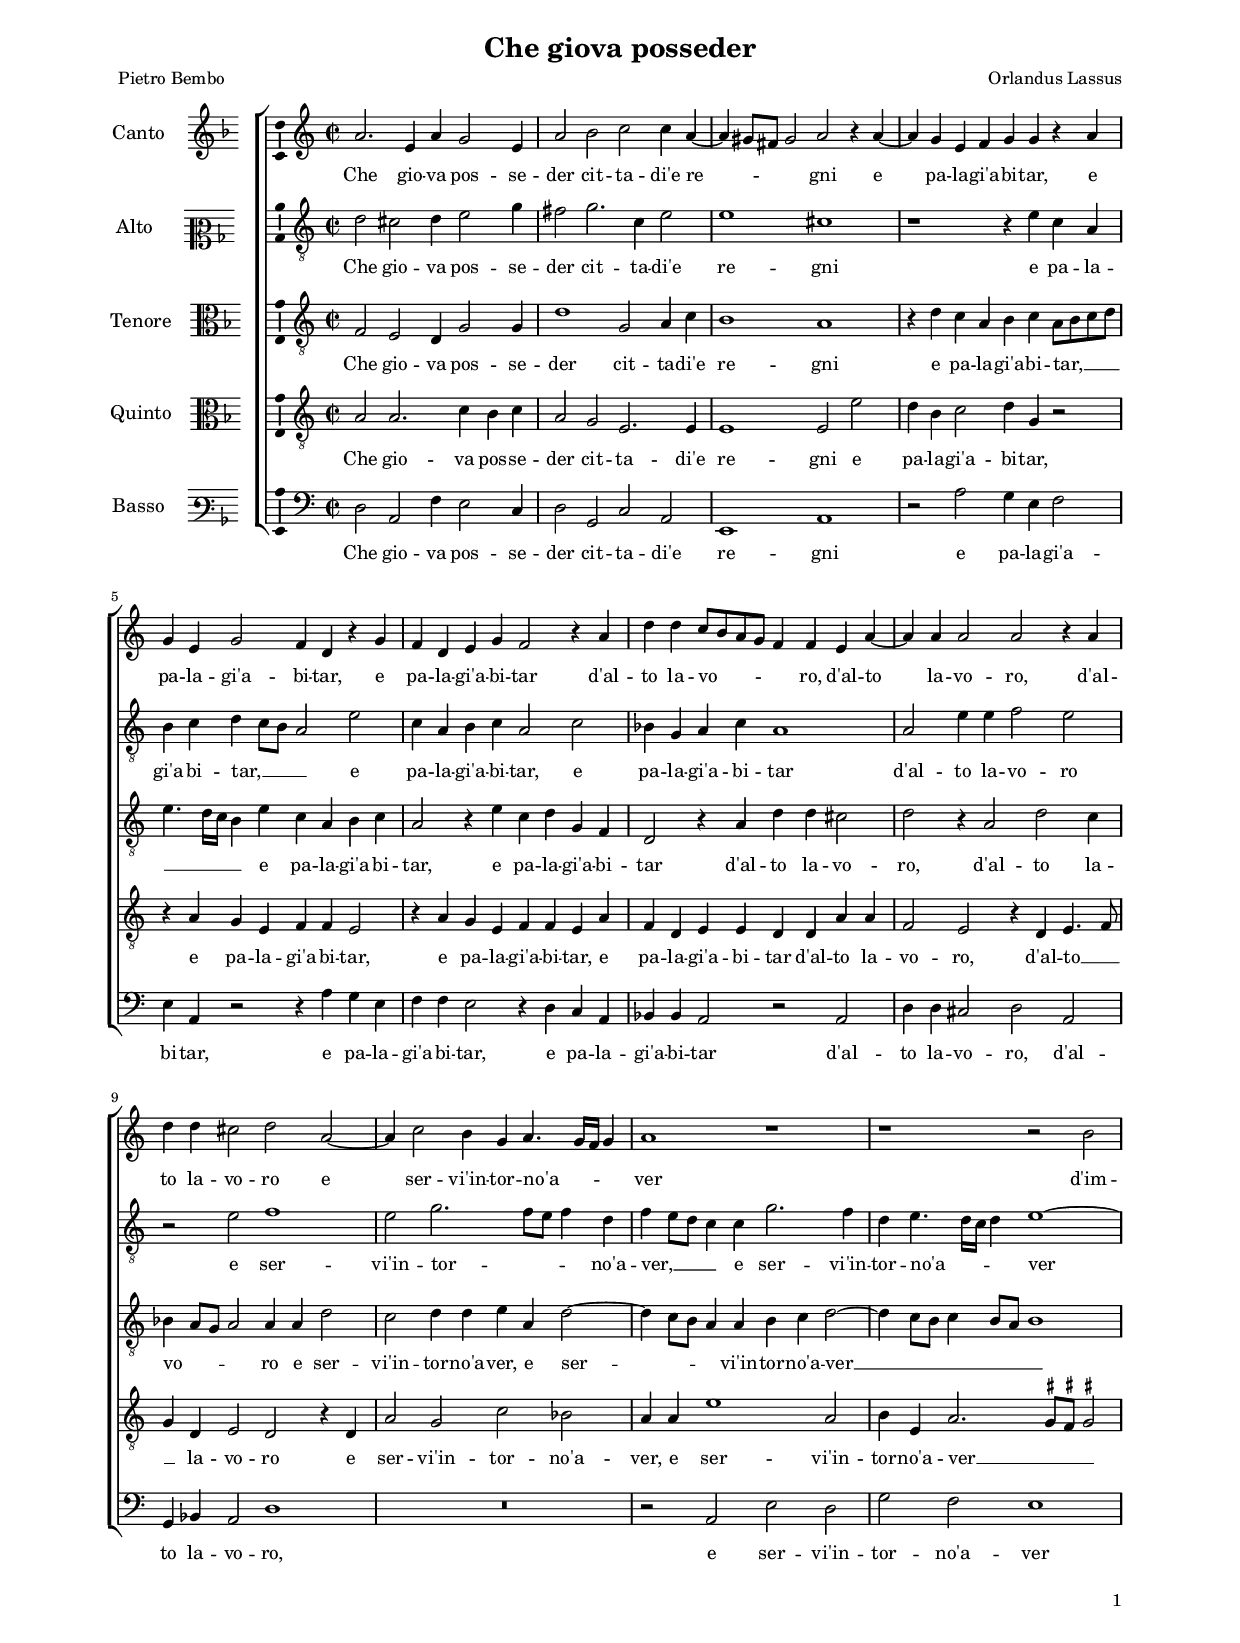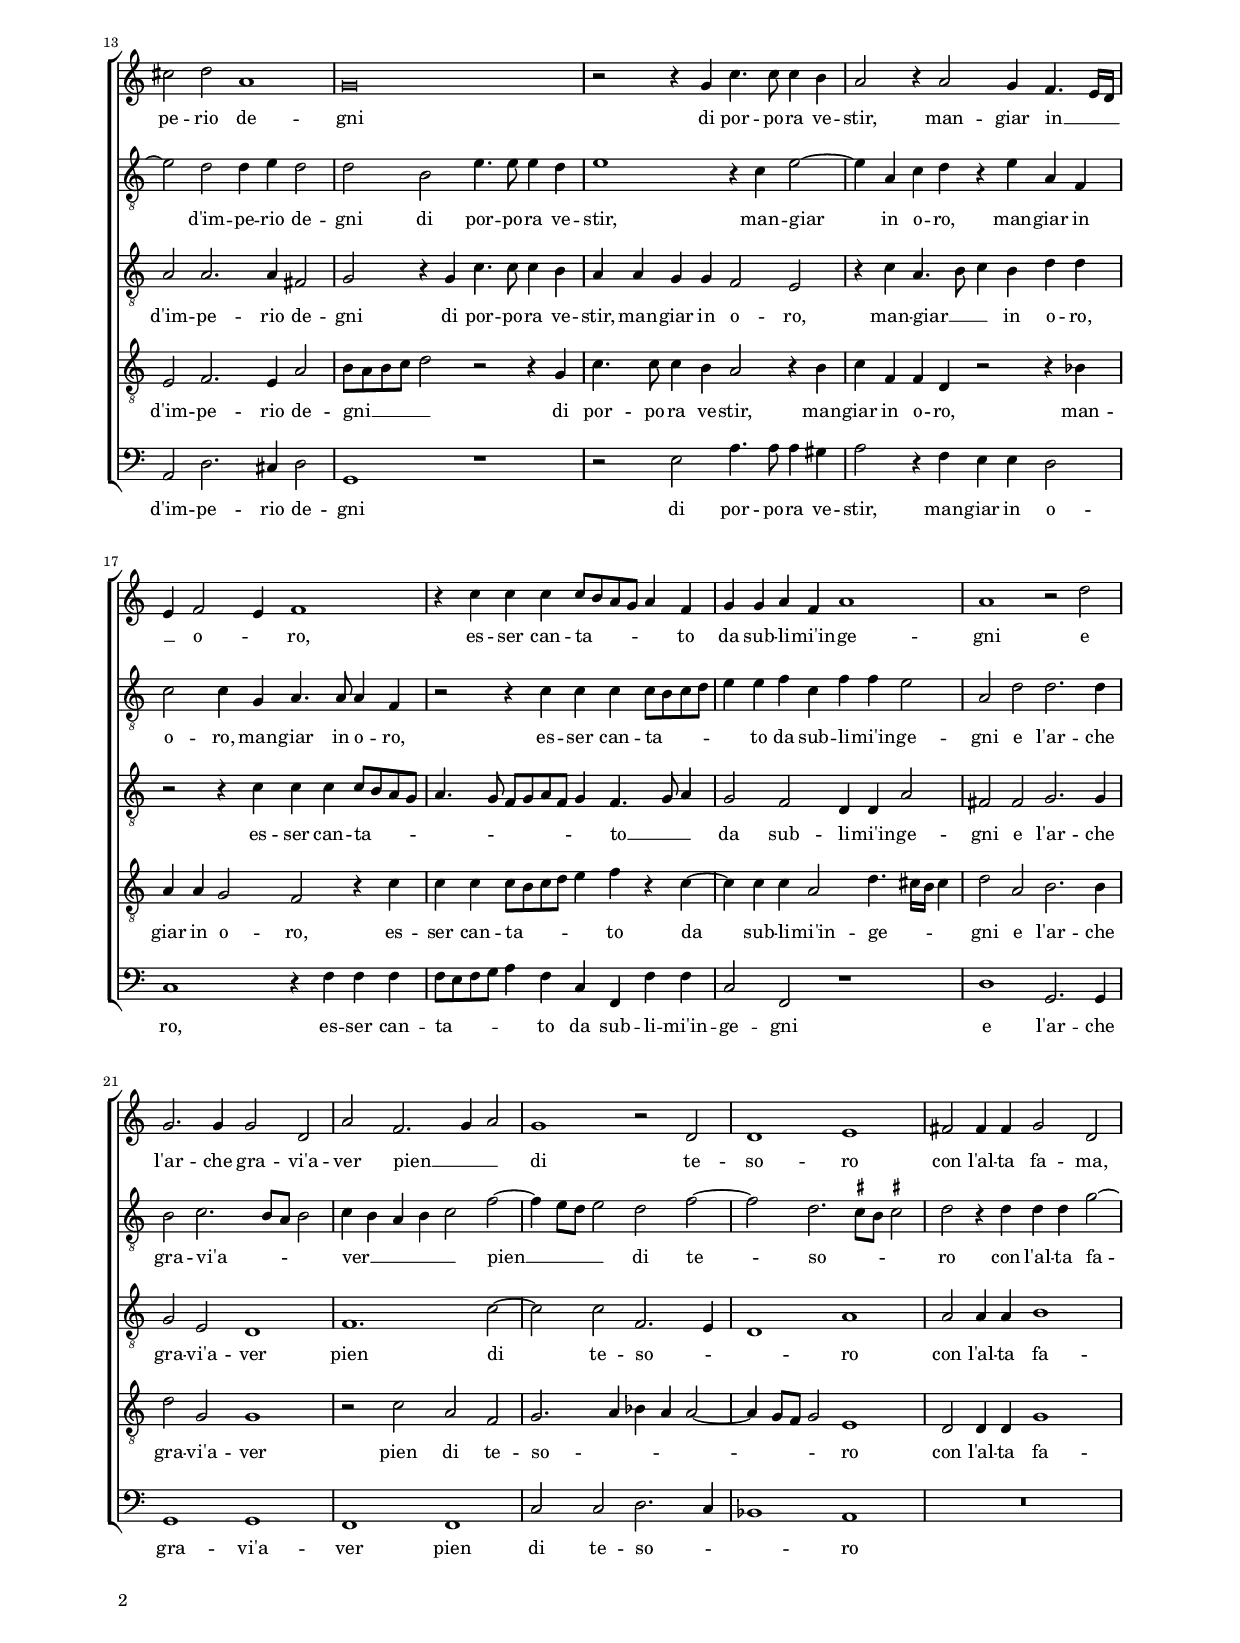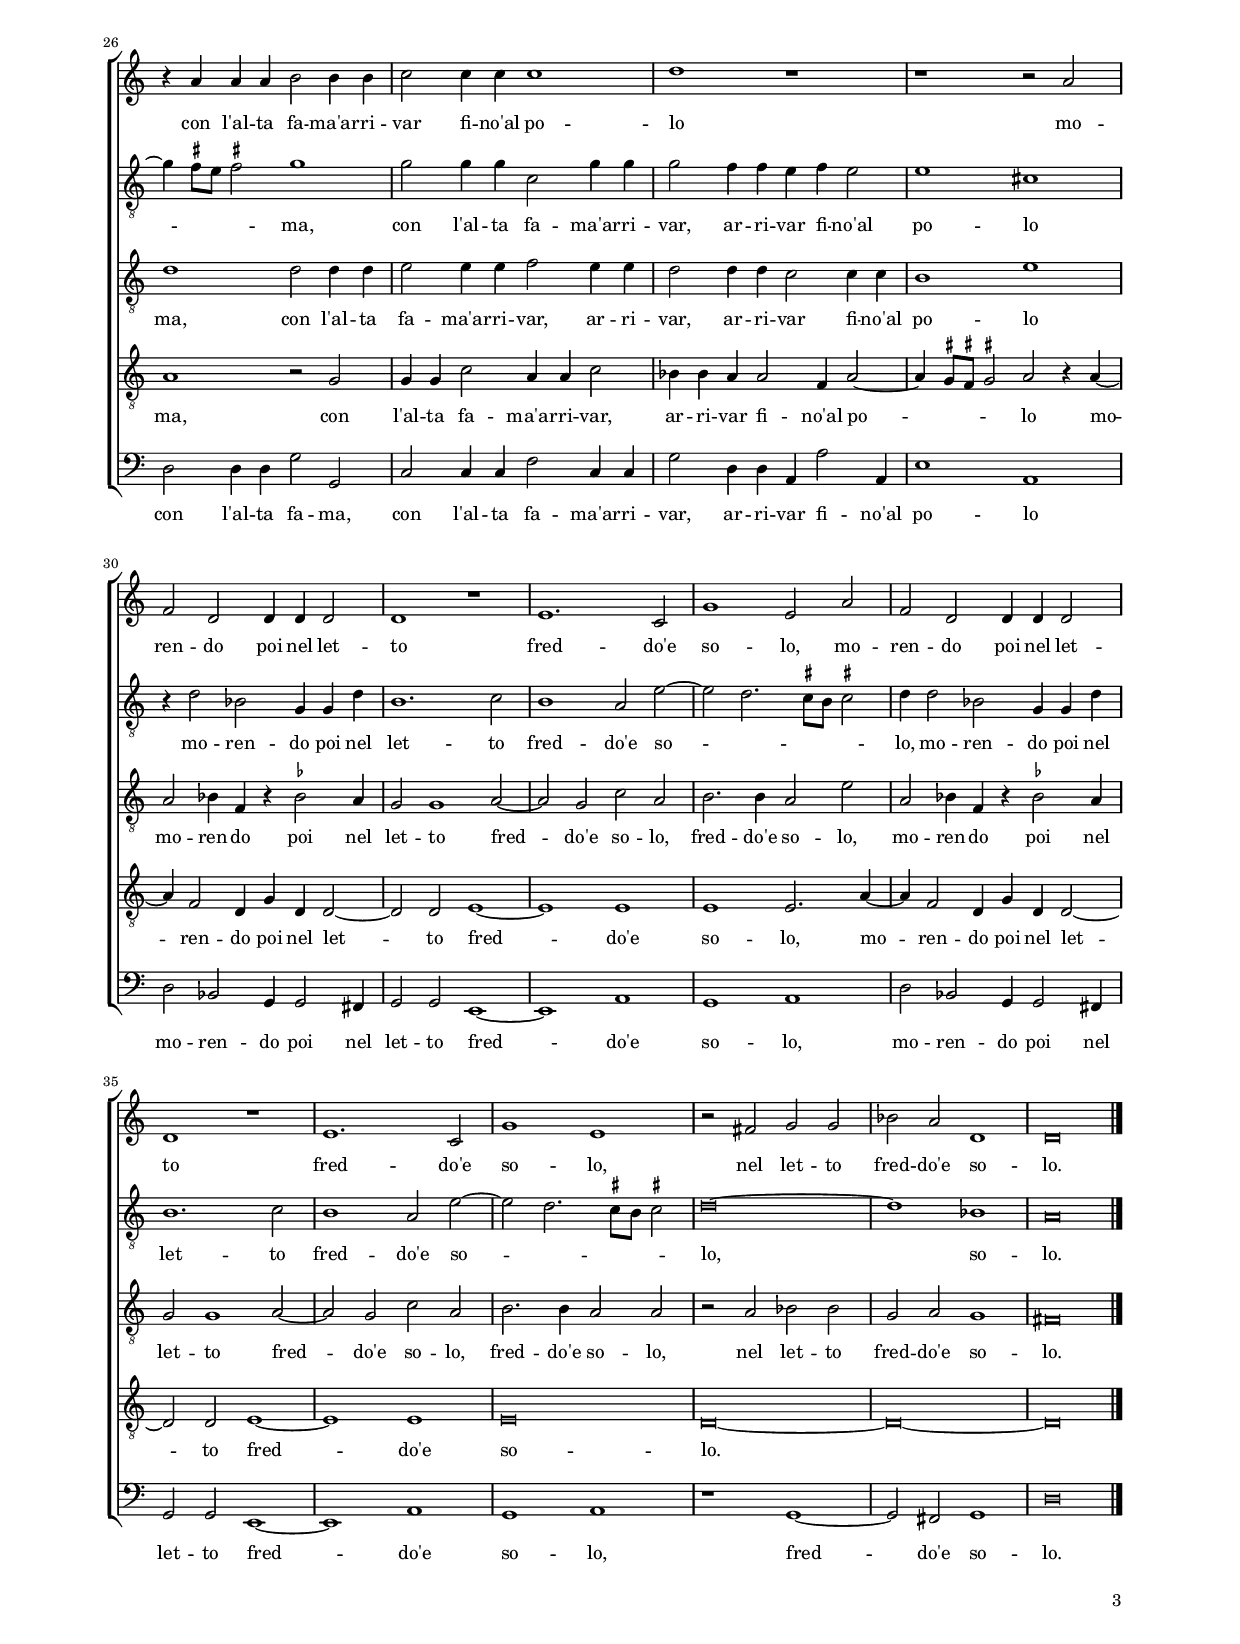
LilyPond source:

\header
{
  title="Che giova posseder"
  composer="Orlandus Lassus"
  poet="Pietro Bembo"
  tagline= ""
}

\version "2.24.1"
\language deutsch
#(set-global-staff-size 15)
% #(set-default-paper-size "letter")
#(ly:set-option 'point-and-click #f)


\paper
	{
	top-margin = 1.8 \cm
	bottom-margin = 1.2 \cm
	left-margin = 2 \cm
	right-margin = 2 \cm
	ragged-bottom = ##f
	ragged-last-bottom = ##f
	print-page-number = ##f
	score-system-spacing = #'((basic-distance . 16) (minimum-distance . 14) (padding . 5) (strechability . 150))
	system-system-spacing = #'((basic-distance . 16) (minimum-distance . 14) (padding . 5) (strechability . 150))
	oddFooterMarkup=\markup   \fill-line { "" \fromproperty #'page:page-number-string }
	evenFooterMarkup=\markup  \fill-line { \fromproperty #'page:page-number-string "" }
	last-bottom-spacing = #'((basic-distance . 12) (minimum-distance . 7) (padding . 4))
	systems-per-page = 3
	page-count = 3
%	min-systems-per-page = 3
	markup-system-spacing.basic-distance = #12
	}

	
global = {
	\key f \major
	\time 2/2 \set Score.measureLength = #(ly:make-moment 2/1)
	\skip 1*2*40 \bar "|."
	}

	ficta = { \once \set suggestAccidentals = ##t }

	forget = #(define-music-function (music) (ly:music?) #{
		\accidentalStyle forget
		$music
		\accidentalStyle default
		#})



incipitcantus = \markup { \score {
	{
	\set Staff.instrumentName = \markup { \fontsize #1 "Canto" }
	\key f \major
	\clef violin
	s4 \bar ""
	}
	\layout  {
	raggedright = ##t
	indent = 1.6 \cm
	line-width = 2.4\cm
	\context { \Staff \remove Time_signature_engraver }
	\override Staff.Clef.Y-extent = #'(0 . 0)
	}} \hspace #1 }

      
incipitaltus = \markup { \score {
	{
	\set Staff.instrumentName = \markup { \fontsize #1 "Alto" }
	\key f \major
	\clef mezzosoprano
	s4 \bar ""
	}
	\layout  {
	raggedright = ##t
	indent = 1.6 \cm
	line-width = 2.4\cm
	\context { \Staff \remove Time_signature_engraver }
	\override Staff.Clef.Y-extent = #'(0 . 0)
	}} \hspace #1 }


incipittenor = \markup { \score {
	{
	\set Staff.instrumentName = \markup { \fontsize #1 "Tenore" }
	\key f \major
	\clef alto
	s4 \bar ""
	}
	\layout  {
	raggedright = ##t
	indent = 1.6 \cm
	line-width = 2.4\cm
	\context { \Staff \remove Time_signature_engraver }
	\override Staff.Clef.Y-extent = #'(0 . 0)
	}} \hspace #1 }
      
      
incipitquintus = \markup { \score {
	{
	\set Staff.instrumentName = \markup { \fontsize #1 "Quinto" }
	\key f \major
	\clef alto
	s4 \bar ""
	}
	\layout  {
	raggedright = ##t
	indent = 1.6 \cm
	line-width = 2.4\cm
	\context { \Staff \remove Time_signature_engraver }
	\override Staff.Clef.Y-extent = #'(0 . 0)
	}} \hspace #1 }
      
      
incipitbassus = \markup { \score {
	{
	\set Staff.instrumentName = \markup { \fontsize #1 "Basso" }
	\key f \major
	\clef varbaritone
	s4 \bar ""
	}
	\layout  {
	raggedright = ##t
	indent = 1.6 \cm
	line-width = 2.4\cm
	\context { \Staff \remove Time_signature_engraver }
	\override Staff.Clef.Y-extent = #'(0 . 0)
	}} \hspace #1 }


cantus =  \relative c''
	{
	d2. a4 d c2 a4
	d2 e f f4 d~
	d4 cis8 h cis2 d r4 d~
	d4 c a b c c r d
%5
	c4 a c2 b4 g r c |
	b4 g a c b2 r4 d
	g4 g f8 e d c b4 b a d~
	d4 d d2 d r4 d
	g4 g fis2 g d~
%10
	d4 f2 e4 c d4. c16 b c4 |
	d1 r
	r1 r2 e
	fis2 g d1
	c\breve
%15
	r2 r4 c f4. f8 f4 e |
	d2 r4 d2 c4 b4. a16 g
	a4 b2 a4 b1
	r4 f' f f f8 e d c d4 b
	c4 c d b d1
%20
	d1 r2 g |
	c,2. c4 c2 g
	d'2 b2. c4 d2
	c1 r2 g
	g1 a
%25
	h2 h4 h c2 g |
	r4 d' d d e2 e4 e
	f2 f4 f f1
	g1 r
	r1 r2 d
%30
	b2 g g4 g g2 |
	g1 r
	a1. f2
	c'1 a2 d
	b2 g g4 g g2
%35
	g1 r |
	a1. f2
	c'1 a
	r2 h c c
	es2 d g,1
%40
	g\breve |
	}


altus =  \relative c'
	{
	g'2 fis g4 a2 c4
	h2 c2. f,4 a2
	a1 fis
	r1 r4 a f d
%5
	e4 f g f8 e d2 a' |
	f4 d e f d2 f
	es4 c d f d1
	d2 a'4 a b2 a
	r2 a b1
%10
	a2 c2. b8 a b4 g |
	b4 a8 g f4 f c'2. b4
	g4 a4. g16 f g4 a1~
	a2 g g4 a g2
	g2 e a4. a8 a4 g
%15
	a1 r4 f a2~ |
	a4 d, f g r a d, b
	f'2 f4 c d4. d8 d4 b
	r2 r4 f' f f f8 e f g
	a4 a b f b b a2
%20
	d,2 g g2. g4 |
	e2 f2. e8 d e2
	f4 e d e f2 b~
	b4 a8 g a2 g b~
	b2 g2. \ficta fis8 e \ficta fis!2
%25
	g2 r4 g g g c2~ |
	c4 \ficta \stemDown h8 a \stemNeutral \ficta h!2 c1
	c2 c4 c f,2 c'4 c
	c2 b4 b a b a2
	a1 fis
%30
	r4 g2 es c4 c g' |
	e1. f2
	e1 d2 a'~
	a2 g2. \ficta fis8 e \ficta fis!2
	g4 g2 es c4 c g'
%35
	e1. f2 |
	e1 d2 a'~
	a2 g2. \ficta fis8 e \ficta fis!2
	g\breve~
	g1 es
%40
	d\breve |
	}


tenor =  \relative c'
	{
	b2 a g4 c2 c4
	g'1 c,2 d4 f
	e1 d
	r4 g f d e f d8 e f g
%5
	a4. g16 f e4 a f d e f |
	d2 r4 a' f g c, b
	g2 r4 d' g g fis2
	g2 r4 d2 g f4
	es4 d8 c d2 d4 d g2
%10
	f2 g4 g a d, g2~ |
	g4 f8 e d4 d e f g2~
	g4 f8 e f4 e8 d e1
	d2 d2. d4 h2
	c2 r4 c f4. f8 f4 e
%15
	d4 d c c b2 a |
	r4 f' d4. e8 f4 e g g
	r2 r4 f f f f8 e d c
	d4. c8 b[ c d b] c4 b4. c8 d4
	c2 b g4 g d'2
%20
	h2 h c2. c4 |
	c2 a g1
	b1. f'2~
	f2 f b,2. a4
	g1 d'
%25
	d2 d4 d e1 |
	g1 g2 g4 g
	a2 a4 a b2 a4 a
	g2 g4 g f2 f4 f
	e1 a
%30
	d,2 es4 b r \ficta es!2 d4 |
	c2 c1 d2~
	d2 c f d
	e2. e4 d2 a'
	d,2 es4 b r \ficta es!2 d4
%35
	c2 c1 d2~ |
	d2 c f d
	e2. e4 d2 d
	r2 d es es
	c2 d c1
%40
	h\breve |
	}


quintus  =  \relative c'
	{
	d2 d2. f4 e f
	d2 c a2. a4
	a1 a2 a'
	g4 e f2 g4 c, r2
%5
	r4 d c a b b a2 |
	r4 d c a b b a d
	b4 g a a g g d' d
	b2 a r4 g a4. b8
	c4 g a2 g r4 g
%10
	d'2 c f es |
	d4 d a'1 d,2
	e4 a, d2. \ficta cis8 \ficta h \ficta cis!2
	a2 b2. a4 d2
	e8 d e f g2 r r4 c,
%15
	f4. f8 f4 e d2 r4 e |
	f4 b, b g r2 r4 es'
	d4 d c2 b r4 f'
	f4 f f8 e f g a4 b r4 f~
	f4 f f d2 g4. fis16 e fis4
%20
	g2 d e2. e4 |
	g2 c, c1
	r2 f d b
	c2. d4 es d d2~
	d4 c8 b c2 a1
%25
	g2 g4 g c1 |
	d1 r2 c
	c4 c f2 d4 d f2
	es4 es d d2 b4 d2~
	d4 \ficta cis8 \ficta h \ficta cis!2 d r4 d~
%30
	d4 b2 g4 c g g2~ |
	g2 g a1~
	a1 a
	a1 a2. d4~
	d4 b2 g4 c g g2~
%35
	g2 g a1~ |
	a1 a
	a\breve
	g\breve~
	g\breve~
%40
	g\breve |
	}


bassus  =  \relative c
	{
	g'2 d b'4 a2 f4
	g2 c, f d
	a1 d
	r2 d' c4 a b2
%5
	a4 d, r2 r4 d' c a |
	b4 b a2 r4 g f d
	es4 es d2 r d
	g4 g fis2 g d
	c4 es d2 g1
%10
	R\breve |
	r2 d a' g
	c2 b a1
	d,2 g2. fis4 g2
	c,1 r
%15
	r2 a' d4. d8 d4 cis |
	d2 r4 b a a g2
	f1 r4 b b b
	b8 a b c d4 b f b, b' b
	f2 b, r1
%20
	g'1 c,2. c4 |
	c1 c
	b1 b
	f'2 f g2. f4
	es1 d
%25
	R\breve |
	g2 g4 g c2 c,
	f2 f4 f b2 f4 f
	c'2 g4 g d d'2 d,4
	a'1 d,
%30
	g2 es c4 c2 h4 |
	c2 c a1~
	a1 d
	c1 d
	g2 es c4 c2 h4
%35
	c2 c a1~ |
	a1 d
	c1 d
	r1 c~
	c2 h c1
%40
	g'\breve |
	}


lyricscantus = \lyricmode {
	Che gio -- va pos -- se -- der cit -- ta -- di'e re -- _ _ _ gni
	e pa -- la -- gi'a -- bi -- tar,
	e pa -- la -- gi'a -- bi -- tar,
	e pa -- la -- gi'a -- bi -- tar d'al -- to la -- vo -- _ _ _ _ ro,
	d'al -- to la -- vo -- ro,
	d'al -- to la -- vo -- ro
	e ser -- vi'in -- tor -- no'a -- _ _ _ ver d'im -- pe -- rio de -- gni
	di por -- po -- ra ve -- stir, man -- giar in __ _ _ _ o -- _ ro,
	es -- ser can -- ta -- _ _ _ _ to da sub -- li -- mi'in -- ge -- gni
	e l'ar -- che gra -- vi'a -- ver pien __ _ _ di te -- so -- ro
	con l'al -- ta fa -- ma,
	con l'al -- ta fa -- ma'ar -- ri -- var fi -- no'al po -- lo
	mo -- ren -- do poi nel let -- to fred -- do'e so -- lo,
	mo -- ren -- do poi nel let -- to fred -- do'e so -- lo,
	nel let -- to fred -- do'e so -- lo.      
	}


lyricsaltus = \lyricmode {
	Che gio -- va pos -- se -- der cit -- ta -- di'e re -- gni
	e pa -- la -- gi'a -- bi -- tar, __ _ _ _
	e pa -- la -- gi'a -- bi -- tar,
	e pa -- la -- gi'a -- bi -- tar d'al -- to la -- vo -- ro
	e ser -- vi'in -- tor -- _ _ _ no'a -- ver, __ _ _ _
	e ser -- vi'in -- tor -- no'a -- _ _ _ ver d'im -- pe -- rio de -- gni
	di por -- po -- ra ve -- stir, man -- giar in o -- ro,
	man -- giar in o -- ro,
	man -- giar in o -- ro,
	es -- ser can -- ta -- _ _ _ _ to da sub -- li -- mi'in -- ge -- gni
	e l'ar -- che gra -- vi'a -- _ _ _ ver __ _ _ _ _ pien __ _ _ _ di te -- so -- _ _ _ ro
	con l'al -- ta fa -- _ _ _ ma,
	con l'al -- ta fa -- ma'ar -- ri -- var,
	ar -- ri -- var fi -- no'al po -- lo
	mo -- ren -- do poi nel let -- to fred -- do'e so -- _ _ _ _ lo,
	mo -- ren -- do poi nel let -- to fred -- do'e so -- _ _ _ _ lo,
	so -- lo.	
	}


lyricstenor = \lyricmode {
	Che gio -- va pos -- se -- der cit -- ta -- di'e re -- gni
	e pa -- la -- gi'a -- bi -- tar, __ _ _ _ _ _ _ _ 
	e pa -- la -- gi'a -- bi -- tar,
	e pa -- la -- gi'a -- bi -- tar d'al -- to la -- vo -- ro,
	d'al -- to la -- vo -- _ _ _ ro
	e ser -- vi'in -- tor -- no'a -- ver,
	e ser -- _ _ _ vi'in -- tor -- no'a -- ver __ _ _ _ _ _ _ d'im -- pe -- rio de -- gni
	di por -- po -- ra ve -- stir, man -- giar in o -- ro,
	man -- giar __ _ _ in o -- ro,
	es -- ser can -- ta -- _ _ _ _ _ _ _ _ _ _ to __ _ _ da sub -- li -- mi'in -- ge -- gni
	e l'ar -- che gra -- vi'a -- ver pien di te -- so -- _ _ ro
	con l'al -- ta fa -- ma,
	con l'al -- ta fa -- ma'ar -- ri -- var,
	ar -- ri -- var,
	ar -- ri -- var fi -- no'al po -- lo
	mo -- ren -- do poi nel let -- to fred -- do'e so -- lo,
	fred -- do'e so -- lo,
	mo -- ren -- do poi nel let -- to fred -- do'e so -- lo,
	fred -- do'e so -- lo,
	nel let -- to fred -- do'e so -- lo.      
	}


lyricsquintus = \lyricmode {
	Che gio -- va pos -- se -- der cit -- ta -- di'e re -- gni
	e pa -- la -- gi'a -- bi -- tar,
	e pa -- la -- gi'a -- bi -- tar,
	e pa -- la -- gi'a -- bi -- tar,
	e pa -- la -- gi'a -- bi -- tar d'al -- to la -- vo -- ro,
	d'al -- to __ _ _ la -- vo -- ro
	e ser -- vi'in -- tor -- no'a -- ver,
	e ser -- vi'in -- tor -- no'a -- ver __ _ _ _ d'im -- pe -- rio de -- gni __ _ _ _ _
	di por -- po -- ra ve -- stir, man -- giar in o -- ro,
	man -- giar in o -- ro,
	es -- ser can -- ta -- _ _ _ _ to da sub -- li -- mi'in -- ge -- _ _ _ gni
	e l'ar -- che gra -- vi'a -- ver pien di te -- so -- _ _ _ _ _ _ _ ro
	con l'al -- ta fa -- ma,
	con l'al -- ta fa -- ma'ar -- ri -- var,
	ar -- ri -- var fi -- no'al po -- _ _ _ lo
	mo -- ren -- do poi nel let -- to fred -- do'e so -- lo,
	mo -- ren -- do poi nel let -- to fred -- do'e so -- lo.      
	}


lyricsbassus = \lyricmode {
	Che gio -- va pos -- se -- der cit -- ta -- di'e re -- gni
	e pa -- la -- gi'a -- bi -- tar,
	e pa -- la -- gi'a -- bi -- tar,
	e pa -- la -- gi'a -- bi -- tar d'al -- to la -- vo -- ro,
	d'al -- to la -- vo -- ro,
	e ser -- vi'in -- tor -- no'a -- ver d'im -- pe -- rio de -- gni
	di por -- po -- ra ve -- stir, man -- giar in o -- ro,
	es -- ser can -- ta -- _ _ _ _ to da sub -- li -- mi'in -- ge -- gni
	e l'ar -- che gra -- vi'a -- ver pien di te -- so -- _ _ ro
	con l'al -- ta fa -- ma,
	con l'al -- ta fa -- ma'ar -- ri -- var,
	ar -- ri -- var fi -- no'al po -- lo
	mo -- ren -- do poi nel let -- to fred -- do'e so -- lo,
	mo -- ren -- do poi nel let -- to fred -- do'e so -- lo,
	fred -- do'e so -- lo.      
	}


\score
{  
	\transpose f c {
	\new ChoirStaff \with { \override StaffGrouper.staff-staff-spacing.basic-distance = #12 }
	<<

	\new Staff << \global
	\new Voice="v1" {
		\set Staff.instrumentName=\incipitcantus
%		\set Staff.instrumentName= "S"
		\set Staff.midiInstrument = "reed organ"
		\clef violin
		\cantus }
	\new Lyrics \lyricsto "v1" {\lyricscantus }
	>>


	\new Staff << \global
	\new Voice="v2" {
		\set Staff.instrumentName=\incipitaltus
%		\set Staff.instrumentName= "A"
		\set Staff.midiInstrument = "reed organ"
		\clef "G_8" % violin 
		\altus}
	\new Lyrics \lyricsto "v2" {\lyricsaltus }
	>>


	\new Staff << \global
	\new Voice="v3" {
		\set Staff.instrumentName=\incipittenor
%		\set Staff.instrumentName= "T"
		\set Staff.midiInstrument = "reed organ"
		\clef "G_8"
		\tenor }
	\new Lyrics \lyricsto "v3" {\lyricstenor }
	>>


	\new Staff << \global
	\new Voice="v5" {
		\set Staff.instrumentName=\incipitquintus
%		\set Staff.instrumentName= "Q"
		\set Staff.midiInstrument = "reed organ"
		\clef "G_8"
		\quintus}
	\new Lyrics \lyricsto "v5" {\lyricsquintus }
	>>


	\new Staff << \global
	\new Voice="v4" {
		\set Staff.instrumentName=\incipitbassus
%		\set Staff.instrumentName= "B"
		\set Staff.midiInstrument = "reed organ"
		\clef bass 
		\bassus }
	\new Lyrics \lyricsto "v4" {\lyricsbassus}
	>>

	>>
	} % transpose

	\layout
	{
	indent = 2.5\cm
	\context { \Lyrics \override VerticalAxisGroup.nonstaff-relatedstaff-spacing.padding = #1.4 }
%	\context { \Lyrics \override LyricText.font-size = #1 }
	\context { \Staff \override TimeSignature.break-visibility = #end-of-line-invisible }
	\context { \Staff \consists Ambitus_engraver }
	\context { \Score \override BarNumber.padding = #2 }
	\context { \Voice \override NoteHead.style = #'baroque }
	}

\midi
	{
	\tempo 2 = 75
	}

}


% EOF
